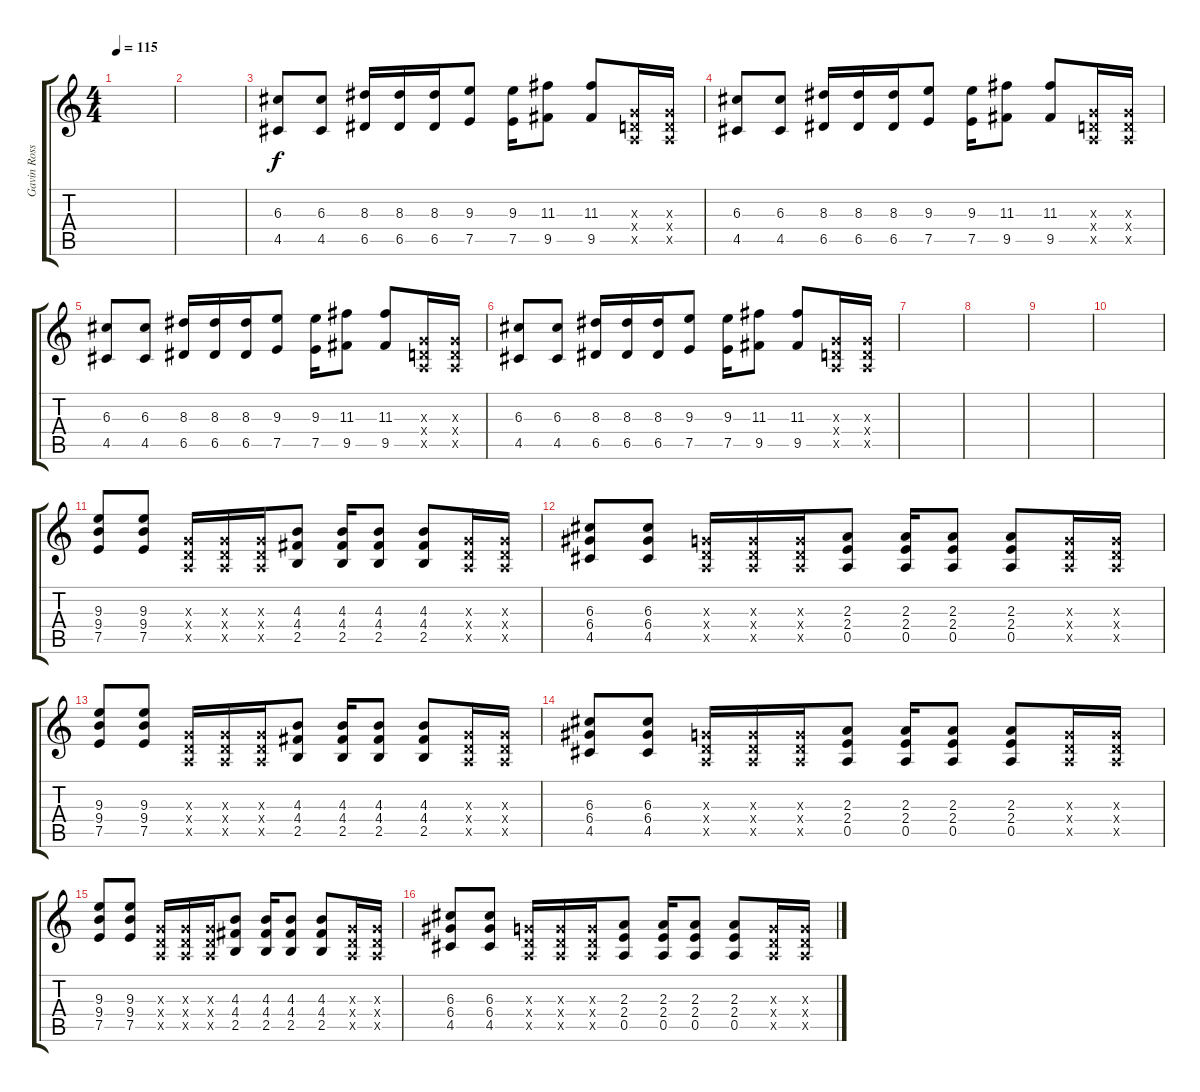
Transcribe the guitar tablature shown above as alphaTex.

\track ("Gavin Rossdale" "Gavin Ross") {instrument distortionguitar}
\staff {score tabs}
\tuning (E4 B3 G3 D3 A2 E2) {hide}
\ts (4 4)
\tempo 115
\clef g2
\ks c
|
|
(6.3 4.5).8{volume 9} (6.3 4.5).8 (8.3 6.5).16 (8.3 6.5).16 (8.3 6.5).16 (9.3 7.5).8 (9.3 7.5).16 (11.3 9.5).8 (11.3 9.5).8 (0.3{x} 0.4{x} 0.5{x}).16 (0.3{x} 0.4{x} 0.5{x}).16 |
(6.3 4.5).8 (6.3 4.5).8 (8.3 6.5).16 (8.3 6.5).16 (8.3 6.5).16 (9.3 7.5).8 (9.3 7.5).16 (11.3 9.5).8 (11.3 9.5).8 (0.3{x} 0.4{x} 0.5{x}).16 (0.3{x} 0.4{x} 0.5{x}).16 |
(6.3 4.5).8 (6.3 4.5).8 (8.3 6.5).16 (8.3 6.5).16 (8.3 6.5).16 (9.3 7.5).8 (9.3 7.5).16 (11.3 9.5).8 (11.3 9.5).8 (0.3{x} 0.4{x} 0.5{x}).16 (0.3{x} 0.4{x} 0.5{x}).16 |
(6.3 4.5).8 (6.3 4.5).8 (8.3 6.5).16 (8.3 6.5).16 (8.3 6.5).16 (9.3 7.5).8 (9.3 7.5).16 (11.3 9.5).8 (11.3 9.5).8 (0.3{x} 0.4{x} 0.5{x}).16 (0.3{x} 0.4{x} 0.5{x}).16 |
|
|
|
|
(9.3 9.4 7.5).8{volume 13} (9.3 9.4 7.5).8 (0.3{x} 0.4{x} 0.5{x}).16 (0.3{x} 0.4{x} 0.5{x}).16 (0.3{x} 0.4{x} 0.5{x}).16 (4.3 4.4 2.5).8 (4.3 4.4 2.5).16 (4.3 4.4 2.5).8 (4.3 4.4 2.5).8 (0.3{x} 0.4{x} 0.5{x}).16 (0.3{x} 0.4{x} 0.5{x}).16 |
(6.3 6.4 4.5).8 (6.3 6.4 4.5).8 (0.3{x} 0.4{x} 0.5{x}).16 (0.3{x} 0.4{x} 0.5{x}).16 (0.3{x} 0.4{x} 0.5{x}).16 (2.3 2.4 0.5).8 (2.3 2.4 0.5).16 (2.3 2.4 0.5).8 (2.3 2.4 0.5).8 (0.3{x} 0.4{x} 0.5{x}).16 (0.3{x} 0.4{x} 0.5{x}).16 |
(9.3 9.4 7.5).8 (9.3 9.4 7.5).8 (0.3{x} 0.4{x} 0.5{x}).16 (0.3{x} 0.4{x} 0.5{x}).16 (0.3{x} 0.4{x} 0.5{x}).16 (4.3 4.4 2.5).8 (4.3 4.4 2.5).16 (4.3 4.4 2.5).8 (4.3 4.4 2.5).8 (0.3{x} 0.4{x} 0.5{x}).16 (0.3{x} 0.4{x} 0.5{x}).16 |
(6.3 6.4 4.5).8 (6.3 6.4 4.5).8 (0.3{x} 0.4{x} 0.5{x}).16 (0.3{x} 0.4{x} 0.5{x}).16 (0.3{x} 0.4{x} 0.5{x}).16 (2.3 2.4 0.5).8 (2.3 2.4 0.5).16 (2.3 2.4 0.5).8 (2.3 2.4 0.5).8 (0.3{x} 0.4{x} 0.5{x}).16 (0.3{x} 0.4{x} 0.5{x}).16 |
(9.3 9.4 7.5).8 (9.3 9.4 7.5).8 (0.3{x} 0.4{x} 0.5{x}).16 (0.3{x} 0.4{x} 0.5{x}).16 (0.3{x} 0.4{x} 0.5{x}).16 (4.3 4.4 2.5).8 (4.3 4.4 2.5).16 (4.3 4.4 2.5).8 (4.3 4.4 2.5).8 (0.3{x} 0.4{x} 0.5{x}).16 (0.3{x} 0.4{x} 0.5{x}).16 |
(6.3 6.4 4.5).8 (6.3 6.4 4.5).8 (0.3{x} 0.4{x} 0.5{x}).16 (0.3{x} 0.4{x} 0.5{x}).16 (0.3{x} 0.4{x} 0.5{x}).16 (2.3 2.4 0.5).8 (2.3 2.4 0.5).16 (2.3 2.4 0.5).8 (2.3 2.4 0.5).8 (0.3{x} 0.4{x} 0.5{x}).16 (0.3{x} 0.4{x} 0.5{x}).16
